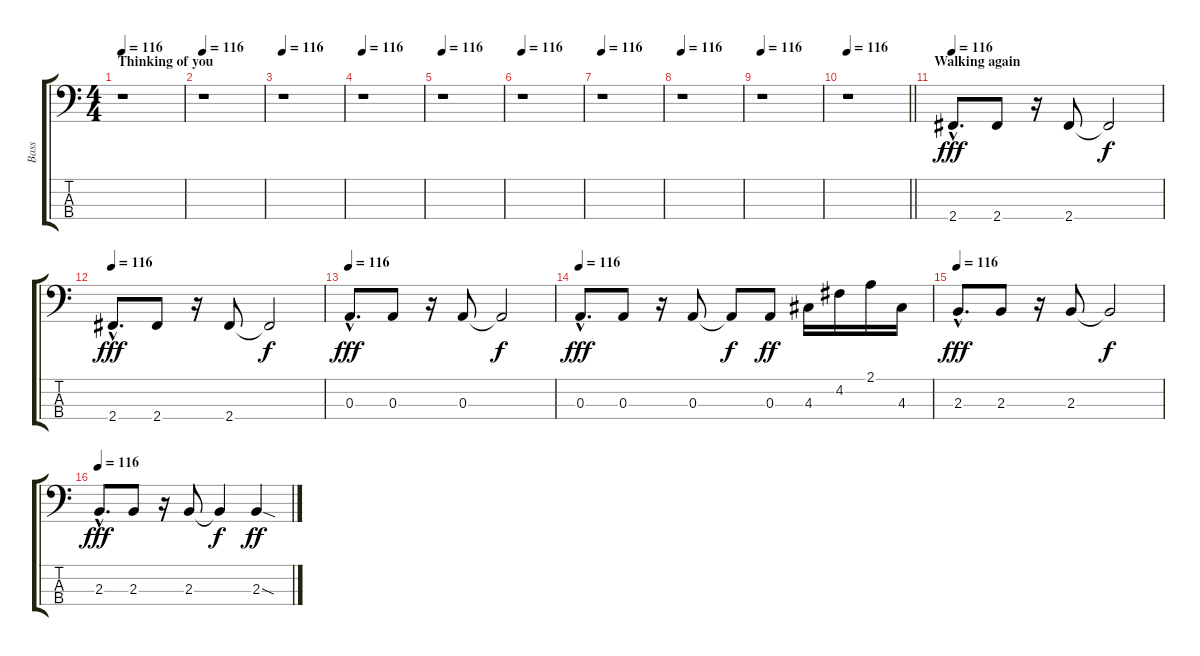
\track ("Bass" "Bass") {instrument fretlessbass}
\staff {score tabs}
\tuning (G2 D2 A1 E1) {hide}
\ts (4 4)
\section ("" "Thinking of you")
\tempo 116
\clef f4
\ks c
r.1{dy f} |
\tempo 116
r.1 |
\tempo 116
r.1 |
\tempo 116
r.1 |
\tempo 116
r.1 |
\tempo 116
r.1 |
\tempo 116
r.1 |
\tempo 116
r.1 |
\tempo 116
r.1 |
\tempo 116
\barLineRight lightlight
r.1 |
\section ("" "Walking again")
\tempo 116
2.4{hac}.8{d dy fff volume 16 instrument electricbassfinger} 2.4.8 r.16 2.4.8 2.4{t}.2{dy f} |
\tempo 116
2.4{hac}.8{d dy fff} 2.4.8 r.16 2.4.8 2.4{t}.2{dy f} |
\tempo 116
0.3{hac}.8{d dy fff} 0.3.8 r.16 0.3.8 0.3{t}.2{dy f} |
\tempo 116
0.3{hac}.8{d dy fff} 0.3.8 r.16 0.3.8 0.3{t}.8{dy f} 0.3.8{dy ff} 4.3.16 4.2.16 2.1.16 4.3.16 |
\tempo 116
2.3{hac}.8{d dy fff instrument electricbassfinger} 2.3.8 r.16 2.3.8 2.3{t}.2{dy f} |
\tempo 116
2.3{hac}.8{d dy fff} 2.3.8 r.16 2.3.8 2.3{t}.4{dy f} 2.3{sod}.4{dy ff}
